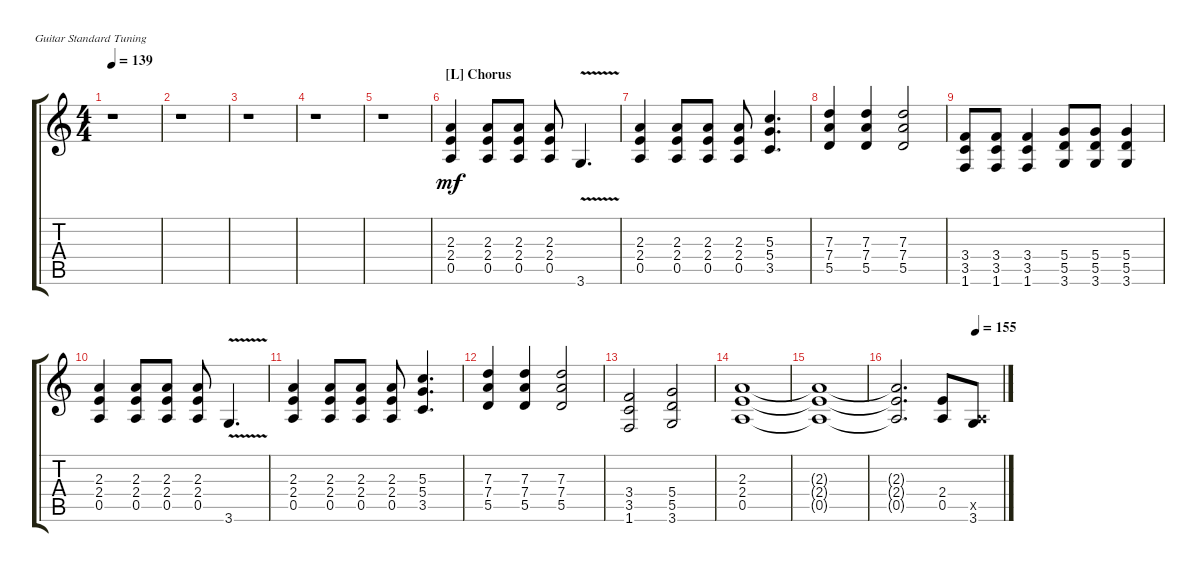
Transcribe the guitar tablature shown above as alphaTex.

\defaultSystemsLayout 4
\bracketExtendMode groupsimilarinstruments
\singleTrackTrackNamePolicy hidden
\multiTrackTrackNamePolicy hidden
\firstSystemTrackNameOrientation horizontal
\otherSystemsTrackNameOrientation horizontal
\track ("Dave Murray" "E-Gt") {instrument distortionguitar}
\staff {score tabs}
\tuning (E4 B3 G3 D3 A2 E2)
\ts (4 4)
\tempo 139
\clef g2
\scale
1.03909
\ks c
r.1{dy mf} |
\scale
0.960908 r.1 |
\scale
1.03909 r.1 |
\scale
0.960908 r.1 |
\scale
1.03909 r.1 |
\section ("L" "Chorus")
\scale
0.960908 (0.5 2.4 2.3).4 (0.5 2.4 2.3).8 (0.5 2.4 2.3).8 (0.5 2.4 2.3).8 3.6{v}.4{d} |
\scale
1.03909 (0.5 2.4 2.3).4 (0.5 2.4 2.3).8 (0.5 2.4 2.3).8 (0.5 2.4 2.3).8 (3.5 5.4 5.3).4{d} |
\scale
0.960908 (5.5 7.4 7.3).4 (5.5 7.4 7.3).4 (5.5 7.4 7.3).2 |
\scale
1.03909 (1.6 3.5 3.4).8 (1.6 3.5 3.4).8 (1.6 3.5 3.4).4 (3.6 5.5 5.4).8 (3.6 5.5 5.4).8 (3.6 5.5 5.4).4 |
\scale
0.960908 (0.5 2.4 2.3).4 (0.5 2.4 2.3).8 (0.5 2.4 2.3).8 (0.5 2.4 2.3).8 3.6{v}.4{d} |
\scale
1.03909 (0.5 2.4 2.3).4 (0.5 2.4 2.3).8 (0.5 2.4 2.3).8 (0.5 2.4 2.3).8 (3.5 5.4 5.3).4{d} |
\scale
0.960908 (5.5 7.4 7.3).4 (5.5 7.4 7.3).4 (5.5 7.4 7.3).2 |
\scale
1.03909 (1.6 3.5 3.4).2 (3.6 5.5 5.4).2 |
\scale
0.960908 (0.5 2.4 2.3).1 |
\scale
1.03909 (2.3{t} 2.4{t} 0.5{t}).1 |
\tempo (155 0.75)
\scale
0.960908 (0.5{t} 2.4{t} 2.3{t}).2{d} (0.5 2.4).8 (3.6 0.5{x}).8
